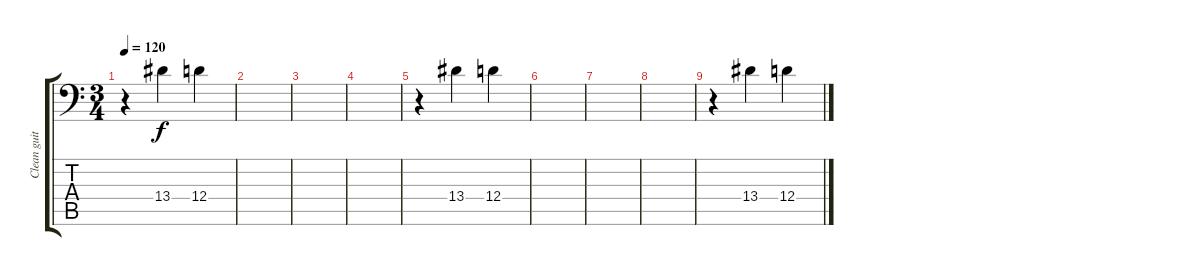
\track ("Clean guitar" "Clean guit") {instrument electricguitarclean}
\staff {score tabs}
\tuning (E4 B3 G2 D2 A1 E1) {hide}
\ts (3 4)
\tempo 120
\clef f4
\ks c
r.4{dy f} 13.4.4{volume 10} 12.4.4 |
|
|
|
r.4 13.4.4{volume 10} 12.4.4 |
|
|
|
r.4 13.4.4{volume 10} 12.4.4
